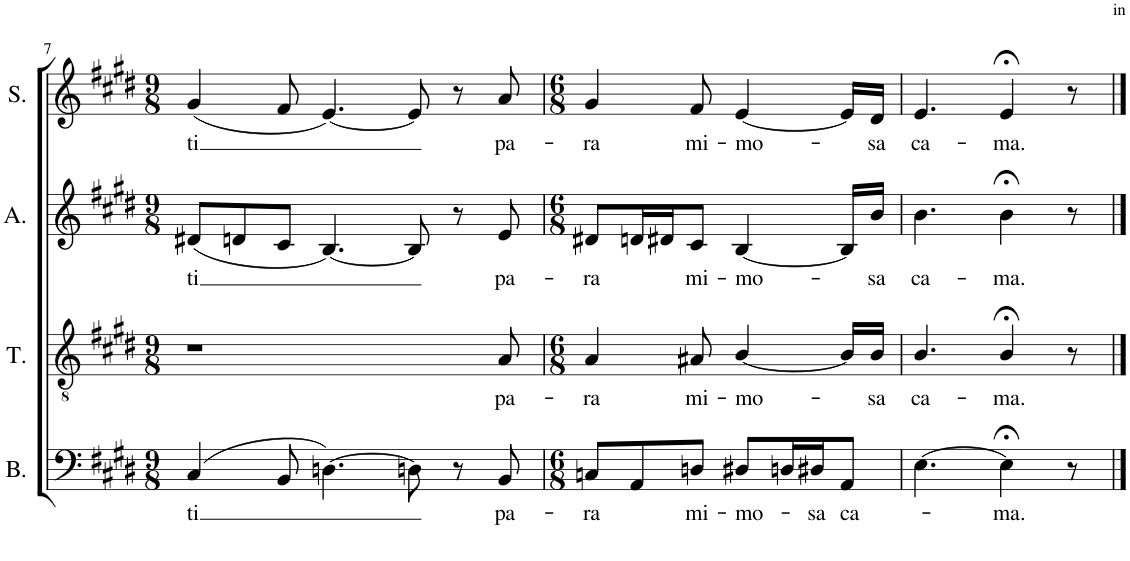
**kern	**text	**kern	**text	**kern	**text	**kern	**text
*part4	*part4	*part3	*part3	*part2	*part2	*part1	*part1
*staff4	*staff4	*staff3	*staff3	*staff2	*staff2	*staff1	*staff1
*I"B.	*	*I"T.	*	*I"A.	*	*I"S.	*
*I'B.	*	*I'T.	*	*I'A.	*	*I'S.	*
!!LO:PB:g=z
*clefF4	*	*clefGv2	*	*clefG2	*	*clefG2	*
*k[f#c#g#d#]	*	*k[f#c#g#d#]	*	*k[f#c#g#d#]	*	*k[f#c#g#d#]	*
*M9/8	*	*M9/8	*	*M9/8	*	*M9/8	*
=7	=7	=7	=7	=7	=7	=7	=7
!	!LO:LY:b	!	!	!	!LO:LY:b	!	!LO:LY:b
(4C#/	ti	1r	.	(8d#X/L	ti	(4g#/	ti
.	.	.	.	8dn/	.	.	.
8BB/	.	.	.	8c#/J	.	8f#/	.
[4.Dn\)	.	.	.	[4.B/)	.	[4.e/)	.
8Dn\]	.	.	.	8B/]	.	8e/]	.
8r	.	.	.	8r	.	8r	.
!	!LO:LY:b	!	!LO:LY:b	!	!LO:LY:b	!	!LO:LY:b
8BB/	pa-	8A/	pa-	8e/	pa-	8a/	pa-
=8	=8	=8	=8	=8	=8	=8	=8
*M6/8	*	*M6/8	*	*M6/8	*	*M6/8	*
!	!LO:LY:b	!	!LO:LY:b	!	!LO:LY:b	!	!LO:LY:b
8Cn/L	-ra	4A/	-ra	8d#X/L	-ra	4g#/	-ra
8AA/	.	.	.	16dn/L	.	.	.
.	.	.	.	16d#X/J	.	.	.
!	!LO:LY:b	!	!LO:LY:b	!	!LO:LY:b	!	!LO:LY:b
8Dn/J	mi-	8A#X/	mi-	8c#/J	mi-	8f#/	mi-
!	!LO:LY:b	!	!LO:LY:b	!	!LO:LY:b	!	!LO:LY:b
8D#X/L	-mo-	[4B/	-mo-	[4B/	-mo-	[4e/	-mo-
16Dn/L	.	.	.	.	.	.	.
!	!LO:LY:b	!	!	!	!	!	!
16D#X/J	-sa	.	.	.	.	.	.
!	!LO:LY:b	!	!	!	!	!	!
8AA/J	ca-	16B/LL]	.	16B/LL]	.	16e/LL]	.
!	!	!	!LO:LY:b	!	!LO:LY:b	!	!LO:LY:b
.	.	16B/JJ	-sa	16b/JJ	-sa	16d#/JJ	-sa
=9	=9	=9	=9	=9	=9	=9	=9
!	!	!	!LO:LY:b	!	!LO:LY:b	!	!LO:LY:b
[4.E\	.	4.B/	ca-	4.b\	ca-	4.e/	ca-
!	!LO:LY:b	!	!LO:LY:b	!	!LO:LY:b	!	!LO:LY:b
4E;<\]	-ma.	4B;</	-ma.	4b;<\	-ma.	4e;</	-ma.
8r	.	8r	.	8r	.	8r	.
==	==	==	==	==	==	==	==
*-	*-	*-	*-	*-	*-	*-	*-
